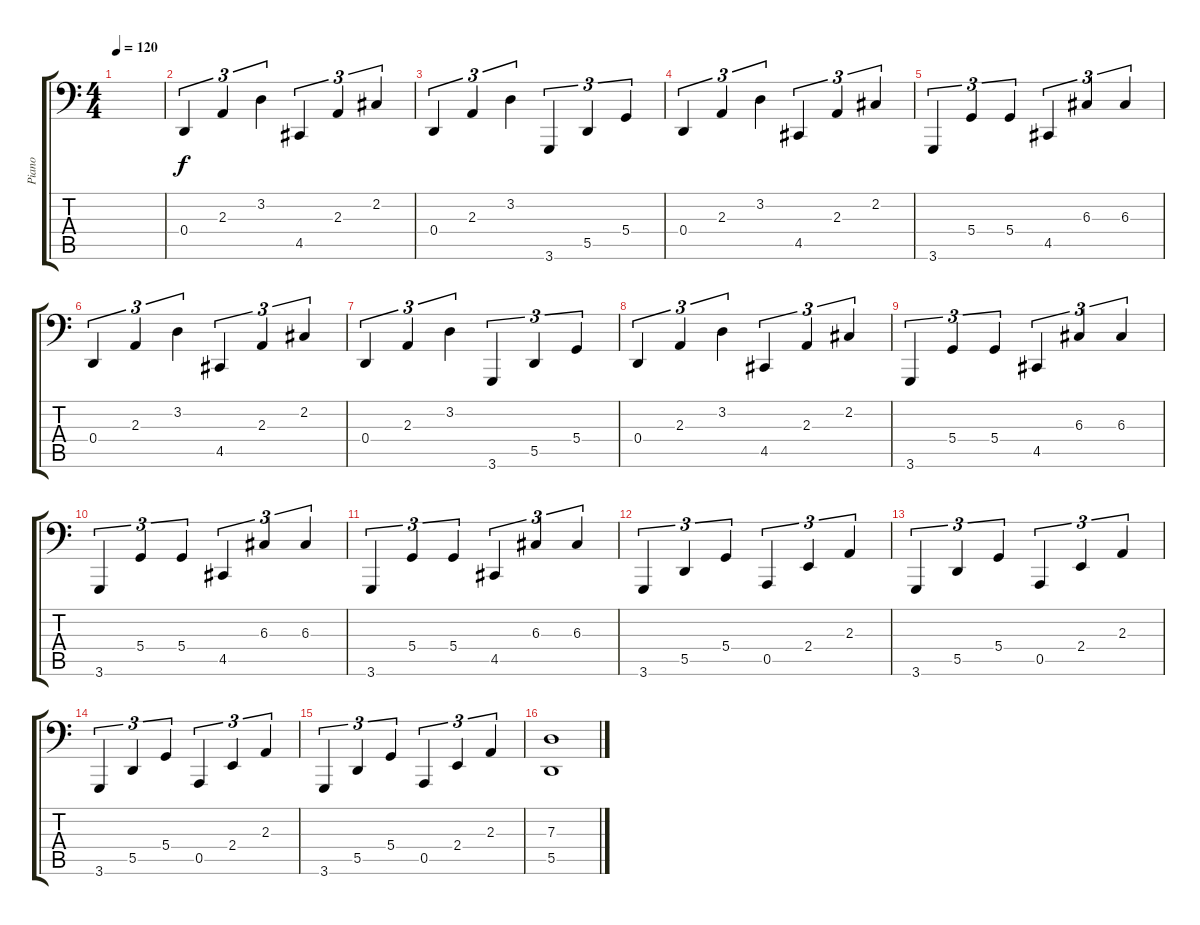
\track ("Piano" "Piano") {instrument brightacousticpiano}
\staff {score tabs}
\tuning (E3 B2 G2 D2 A1 E1) {hide}
\ts (4 4)
\tempo 120
\clef f4
\ks c
|
0.4.4{tu (3 2)} 2.3.4{tu (3 2)} 3.2.4{tu (3 2)} 4.5.4{tu (3 2)} 2.3.4{tu (3 2)} 2.2.4{tu (3 2)} |
0.4.4{tu (3 2)} 2.3.4{tu (3 2)} 3.2.4{tu (3 2)} 3.6.4{tu (3 2)} 5.5.4{tu (3 2)} 5.4.4{tu (3 2)} |
0.4.4{tu (3 2)} 2.3.4{tu (3 2)} 3.2.4{tu (3 2)} 4.5.4{tu (3 2)} 2.3.4{tu (3 2)} 2.2.4{tu (3 2)} |
3.6.4{tu (3 2)} 5.4.4{tu (3 2)} 5.4.4{tu (3 2)} 4.5.4{tu (3 2)} 6.3.4{tu (3 2)} 6.3.4{tu (3 2)} |
0.4.4{tu (3 2)} 2.3.4{tu (3 2)} 3.2.4{tu (3 2)} 4.5.4{tu (3 2)} 2.3.4{tu (3 2)} 2.2.4{tu (3 2)} |
0.4.4{tu (3 2)} 2.3.4{tu (3 2)} 3.2.4{tu (3 2)} 3.6.4{tu (3 2)} 5.5.4{tu (3 2)} 5.4.4{tu (3 2)} |
0.4.4{tu (3 2)} 2.3.4{tu (3 2)} 3.2.4{tu (3 2)} 4.5.4{tu (3 2)} 2.3.4{tu (3 2)} 2.2.4{tu (3 2)} |
3.6.4{tu (3 2)} 5.4.4{tu (3 2)} 5.4.4{tu (3 2)} 4.5.4{tu (3 2)} 6.3.4{tu (3 2)} 6.3.4{tu (3 2)} |
3.6.4{tu (3 2)} 5.4.4{tu (3 2)} 5.4.4{tu (3 2)} 4.5.4{tu (3 2)} 6.3.4{tu (3 2)} 6.3.4{tu (3 2)} |
3.6.4{tu (3 2)} 5.4.4{tu (3 2)} 5.4.4{tu (3 2)} 4.5.4{tu (3 2)} 6.3.4{tu (3 2)} 6.3.4{tu (3 2)} |
3.6.4{tu (3 2)} 5.5.4{tu (3 2)} 5.4.4{tu (3 2)} 0.5.4{tu (3 2)} 2.4.4{tu (3 2)} 2.3.4{tu (3 2)} |
3.6.4{tu (3 2)} 5.5.4{tu (3 2)} 5.4.4{tu (3 2)} 0.5.4{tu (3 2)} 2.4.4{tu (3 2)} 2.3.4{tu (3 2)} |
3.6.4{tu (3 2)} 5.5.4{tu (3 2)} 5.4.4{tu (3 2)} 0.5.4{tu (3 2)} 2.4.4{tu (3 2)} 2.3.4{tu (3 2)} |
3.6.4{tu (3 2)} 5.5.4{tu (3 2)} 5.4.4{tu (3 2)} 0.5.4{tu (3 2)} 2.4.4{tu (3 2)} 2.3.4{tu (3 2)} |
(7.3 5.5).1
